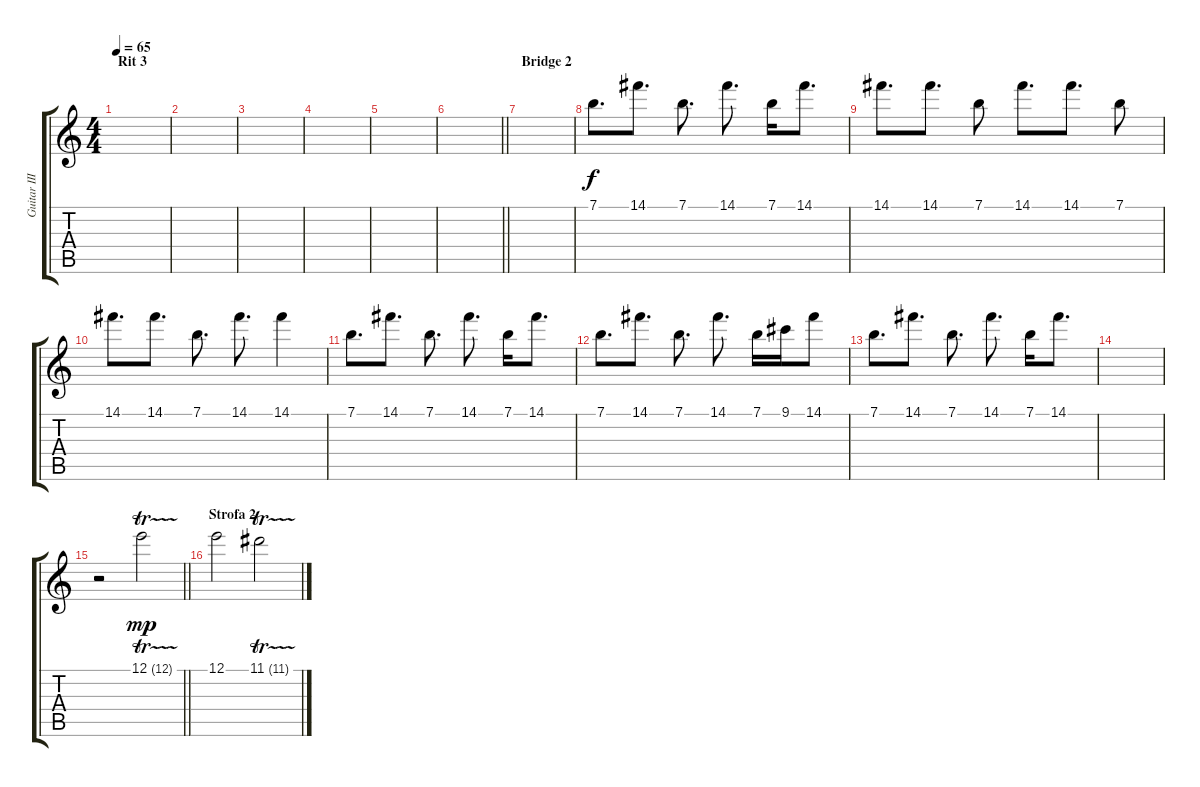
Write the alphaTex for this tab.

\track ("Guitar III" "Guitar III") {instrument electricguitarjazz}
\staff {score tabs}
\tuning (E4 B3 G3 D3 A2 E2) {hide}
\ts (4 4)
\section ("" "Rit 3")
\tempo 65
\clef g2
\ks c
|
|
|
|
|
\barLineRight lightlight
|
\section ("" "Bridge 2")
|
7.1.8{d} 14.1.8{d} 7.1.8{d} 14.1.8{d} 7.1.16 14.1.8{d} |
14.1.8{d} 14.1.8{d} 7.1.8 14.1.8{d} 14.1.8{d} 7.1.8 |
14.1.8{d} 14.1.8{d} 7.1.8{d} 14.1.8{d} 14.1.4 |
7.1.8{d} 14.1.8{d} 7.1.8{d} 14.1.8{d} 7.1.16 14.1.8{d} |
7.1.8{d} 14.1.8{d} 7.1.8{d} 14.1.8{d} 7.1.16 9.1.16 14.1.8 |
7.1.8{d} 14.1.8{d} 7.1.8{d} 14.1.8{d} 7.1.16 14.1.8{d} |
|
\barLineRight lightlight
r.2{volume 0} 12.1{tr (12 64)}.2{dy mp volume 9} |
\section ("" "Strofa 2")
12.1.2{volume 0} 11.1{tr (11 64)}.2{volume 8}
